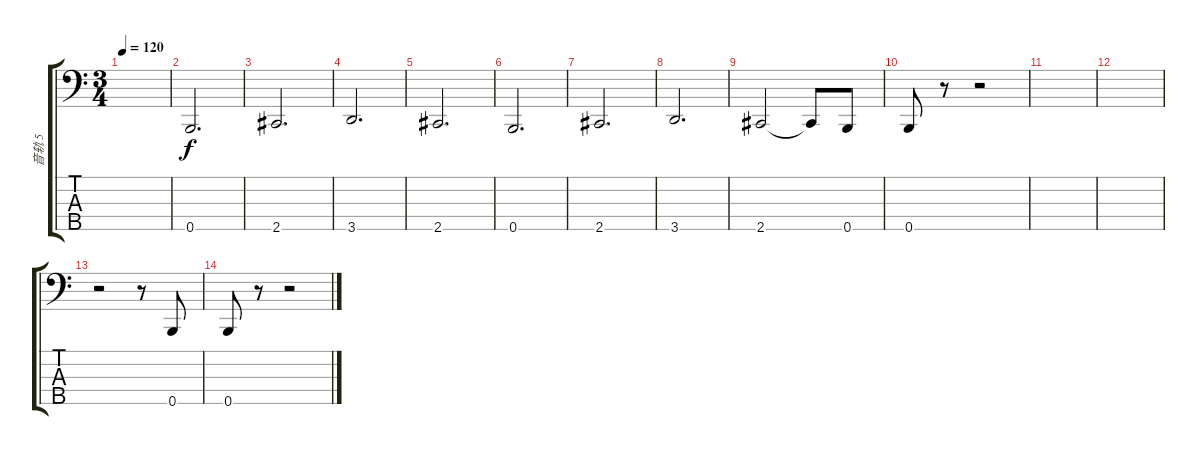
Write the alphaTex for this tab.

\track ("音轨 5" "音轨 5") {instrument electricbassfinger}
\staff {score tabs}
\tuning (G2 D2 A1 E1 B0) {hide}
\ts (3 4)
\tempo 120
\clef f4
\ks c
|
0.5.2{d} |
2.5.2{d} |
3.5.2{d} |
2.5.2{d} |
0.5.2{d} |
2.5.2{d} |
3.5.2{d} |
2.5.2 2.5{t}.8 0.5.8 |
0.5.8 r.8 r.2 |
|
|
r.2 r.8 0.5.8 |
0.5.8 r.8 r.2
